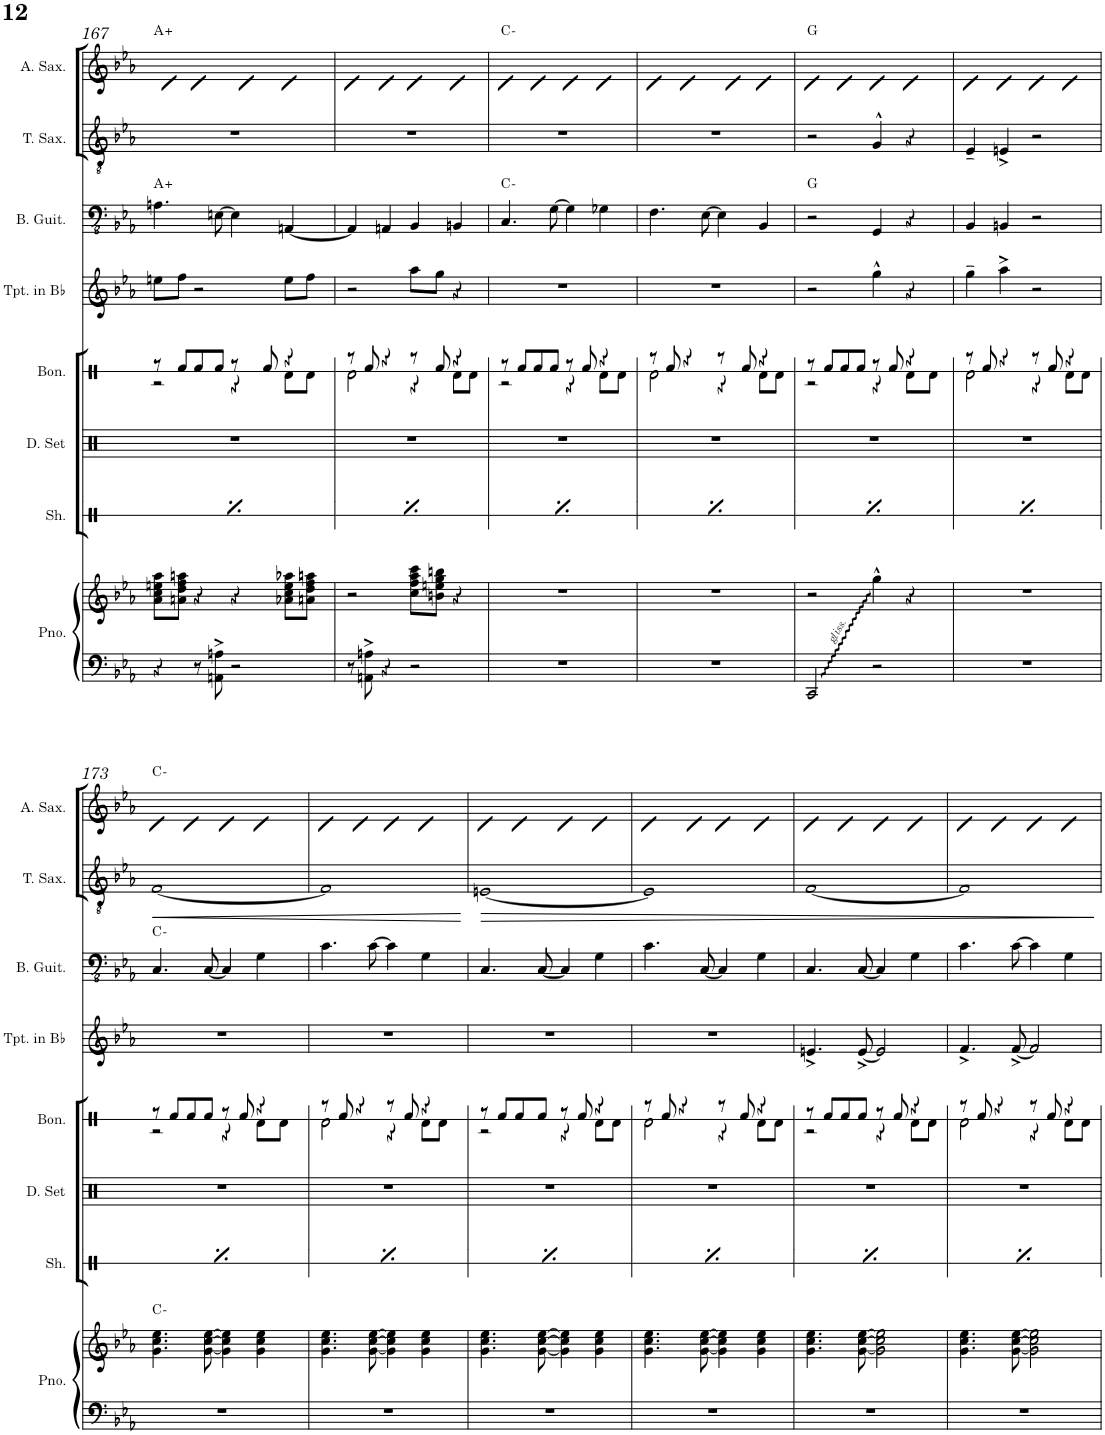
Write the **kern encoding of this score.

**kern	**kern	**harte	**kern	**kern	**kern	**kern	**kern	**harte	**kern	**dynam	**kern	**harte
*part8	*part8	*part8	*part7	*part6	*part5	*part4	*part3	*part3	*part2	*part2	*part1	*part1
*staff9	*staff8	*	*staff7	*staff6	*staff5	*staff4	*staff3	*	*staff2	*staff2	*staff1	*
*I"Piano	*	*	*I"Shaker	*I"Drumset	*I"Bongos	*I"Trumpet in Bb	*I"Bass Guitar	*	*I"Tenor Saxophone	*	*I"Alto Saxophone	*
*I'Pno.	*	*	*I'Sh.	*I'D. Set	*I'Bon.	*I'Tpt. in Bb	*I'B. Guit.	*	*I'T. Sax.	*	*I'A. Sax.	*
!!LO:PB:g=z
*clefF4	*clefG2	*	*clefX	*clefX	*clefX	*clefG2	*clefFv4	*	*clefGv2	*	*clefG2	*
*	*	*	*	*	*	*Trd1c2	*	*	*Trd8c14	*	*Trd5c9	*
*k[b-e-a-]	*k[b-e-a-]	*	*k[]	*k[]	*k[]	*k[b-e-a-]	*k[b-e-a-]	*	*k[b-e-a-]	*	*k[b-e-a-]	*
*M4/4	*M4/4	*	*M4/4	*M4/4	*M4/4	*M4/4	*M4/4	*	*M4/4	*	*M4/4	*
=167	=167	=167	=167	=167	=167	=167	=167	=167	=167	=167	=167	=167
*	*	*	*	*	*^	*	*	*	*	*	*^	*
4r	8a-\ 8cc\ 8een\ 8aa-\L	.	4Re/	1r	8r	2r	8een\L	4.AAn\	A:aug	1r	.	8en!L	4d	A:aug
.	8an\ 8dd\ 8ff\ 8aan\J	.	.	.	8Rf/L	.	8ff\J	.	.	.	.	8Bn!	.	.
8r	4r	.	8Re/L	.	8Rf/	.	2r	.	.	.	.	8c#X!	4d	.
8AAn\^ 8An\^	.	.	8Re/J	.	8Rf/J	.	.	[8EEn\	.	.	.	8d!J	.	.
2r	4r	.	4Re/	.	8r	4r	.	4EE\]	.	.	.	16e!LL	4d	.
.	.	.	.	.	.	.	.	.	.	.	.	16f#X!	.	.
.	.	.	.	.	8Rf/	.	.	.	.	.	.	16g!	.	.
.	.	.	.	.	.	.	.	.	.	.	.	16an!JJ	.	.
.	8a-X\ 8cc\ 8ee\ 8aa-X\L	.	8Re/L	.	4r	8Rd\L	8ee\L	[4AAAn/	.	.	.	16bn!LL	4d	.
.	.	.	.	.	.	.	.	.	.	.	.	16dd!	.	.
.	8an\ 8dd\ 8ff\ 8aan\J	.	8Re/J	.	.	8Rd\J	8ff\J	.	.	.	.	16een!	.	.
.	.	.	.	.	.	.	.	.	.	.	.	16gg!JJ	.	.
=168	=168	=168	=168	=168	=168	=168	=168	=168	=168	=168	=168	=168	=168	=168
8r	2r	.	4Re/	1r	8r	2Rd\	2r	4AAA/]	.	1r	.	4.gg!	4d	.
8AAn\^ 8An\^	.	.	.	.	8Rf/	.	.	.	.	.	.	.	.	.
4r	.	.	8Re/L	.	4r	.	.	4AAAn/	.	.	.	.	4d	.
.	.	.	8Re/J	.	.	.	.	.	.	.	.	8een!	.	.
2r	8cc\ 8ff\ 8aa-\ 8ccc\L	.	4Re/	.	8r	4r	8aa-\L	4BBB-/	.	.	.	8dd!L	4d	.
.	8bn\ 8een\ 8gg\ 8bbn\J	.	.	.	8Rf/	.	8gg\J	.	.	.	.	8bn!	.	.
.	4r	.	8Re/L	.	4r	8Rd\L	4r	4BBBn/	.	.	.	8an!	4d	.
.	.	.	8Re/J	.	.	8Rd\J	.	.	.	.	.	8en!J	.	.
=169	=169	=169	=169	=169	=169	=169	=169	=169	=169	=169	=169	=169	=169	=169
1r	1r	.	4Re/	1r	8r	2r	1r	4.CC/	C:min	1r	.	4f!	4d	C:min
.	.	.	.	.	8Rf/L	.	.	.	.	.	.	.	.	.
.	.	.	8Re/L	.	8Rf/	.	.	.	.	.	.	8a-!L	4d	.
.	.	.	8Re/J	.	8Rf/J	.	.	[8GG\	.	.	.	8f!J	.	.
.	.	.	4Re/	.	8r	4r	.	4GG\]	.	.	.	8g!L	4d	.
.	.	.	.	.	8Rf/	.	.	.	.	.	.	8e-!	.	.
.	.	.	8Re/L	.	4r	8Rd\L	.	4GG-X\	.	.	.	8c!	4d	.
.	.	.	8Re/J	.	.	8Rd\J	.	.	.	.	.	8g!J	.	.
=170	=170	=170	=170	=170	=170	=170	=170	=170	=170	=170	=170	=170	=170	=170
1r	1r	.	4Re/	1r	8r	2Rd\	1r	4.FF\	.	1r	.	8f!L	4d	.
.	.	.	.	.	8Rf/	.	.	.	.	.	.	8d!	.	.
.	.	.	8Re/L	.	4r	.	.	.	.	.	.	8c!	4d	.
.	.	.	8Re/J	.	.	.	.	[8EE-\	.	.	.	8f!J	.	.
.	.	.	4Re/	.	8r	4r	.	4EE-\]	.	.	.	8e-!L	4d	.
.	.	.	.	.	8Rf/	.	.	.	.	.	.	8c!	.	.
.	.	.	8Re/L	.	4r	8Rd\L	.	4BBB-/	.	.	.	8B-!	4d	.
.	.	.	8Re/J	.	.	8Rd\J	.	.	.	.	.	8e-!J	.	.
=171	=171	=171	=171	=171	=171	=171	=171	=171	=171	=171	=171	=171	=171	=171
2CC/	2r	.	4Re/	1r	8r	2r	2r	2r	G:maj	2r	.	8A-!L	4d	G:maj
.	.	.	.	.	8Rf/L	.	.	.	.	.	.	8G!J	.	.
.	.	.	8Re/L	.	8Rf/	.	.	.	.	.	.	4F!	4d	.
.	.	.	8Re/J	.	8Rf/J	.	.	.	.	.	.	.	.	.
2r	4gg^^\	.	4Re/	.	8r	4r	4gg^^\	4GGG/	.	4G^^/	.	4B-!	4d	.
.	.	.	.	.	8Rf/	.	.	.	.	.	.	.	.	.
*	*	*	*	*	*	*	*	*	*	*	*	*Xbrackettup	*	*
.	4r	.	8Re/L	.	4r	8Rd\L	4r	4r	.	4r	.	12Bn!L	4d	.
.	.	.	.	.	.	.	.	.	.	.	.	12c!	.	.
.	.	.	8Re/J	.	.	8Rd\J	.	.	.	.	.	.	.	.
.	.	.	.	.	.	.	.	.	.	.	.	12e-!J	.	.
=172	=172	=172	=172	=172	=172	=172	=172	=172	=172	=172	=172	=172	=172	=172
1r	1r	.	4Re/	1r	8r	2Rd\	4gg~\	4BBB-/	.	4E-~/	.	8f!L	4d	.
.	.	.	.	.	8Rf/	.	.	.	.	.	.	8f#X!	.	.
.	.	.	8Re/L	.	4r	.	4aa-^\	4BBBn/	.	4En^/	.	8g!	4d	.
.	.	.	8Re/J	.	.	.	.	.	.	.	.	8b-!J	.	.
.	.	.	4Re/	.	8r	4r	2r	2r	.	2r	.	4cc!	4d	.
.	.	.	.	.	8Rf/	.	.	.	.	.	.	.	.	.
.	.	.	8Re/L	.	4r	8Rd\L	.	.	.	.	.	4ryy	4d	.
.	.	.	8Re/J	.	.	8Rd\J	.	.	.	.	.	.	.	.
!!LO:LB:g=z	!!
=173	=173	=173	=173	=173	=173	=173	=173	=173	=173	=173	=173	=173	=173	=173
!	!	!	!	!	!	!	!	!	!	!	!LO:HP:b	!	!	!
1r	4.g\ 4.cc\ 4.ee-\	C:min	4Re/	1r	8r	2r	1r	4.CC/	C:min	[1F	<	2ryy	4d	C:min
.	.	.	.	.	8Rf/L	.	.	.	.	.	.	.	.	.
.	.	.	8Re/L	.	8Rf/	.	.	.	.	.	.	.	4d	.
.	[8g\ [8cc\ [8ee-\	.	8Re/J	.	8Rf/J	.	.	[8CC/	.	.	.	.	.	.
.	4g\] 4cc\] 4ee-\]	.	4Re/	.	8r	4r	.	4CC/]	.	.	.	4ryy	4d	.
.	.	.	.	.	8Rf/	.	.	.	.	.	.	.	.	.
.	4g\ 4cc\ 4ee-\	.	8Re/L	.	4r	8Rd\L	.	4GG\	.	.	.	16cc!LL	4d	.
.	.	.	.	.	.	.	.	.	.	.	.	16een!	.	.
.	.	.	8Re/J	.	.	8Rd\J	.	.	.	.	.	16gg!	.	.
.	.	.	.	.	.	.	.	.	.	.	.	[16ff!JJ	.	.
=174	=174	=174	=174	=174	=174	=174	=174	=174	=174	=174	=174	=174	=174	=174
1r	4.g\ 4.cc\ 4.ee-\	.	4Re/	1r	8r	2Rd\	1r	4.C\	.	1F]	.	2.ff!_	4d	.
.	.	.	.	.	8Rf/	.	.	.	.	.	.	.	.	.
.	.	.	8Re/L	.	4r	.	.	.	.	.	.	.	4d	.
.	[8g\ [8cc\ [8ee-\	.	8Re/J	.	.	.	.	[8C\	.	.	.	.	.	.
.	4g\] 4cc\] 4ee-\]	.	4Re/	.	8r	4r	.	4C\]	.	.	.	.	4d	.
.	.	.	.	.	8Rf/	.	.	.	.	.	.	.	.	.
.	4g\ 4cc\ 4ee-\	.	8Re/L	.	4r	8Rd\L	.	4GG\	.	.	.	8ff!L]	4d	.
.	.	.	8Re/J	.	.	8Rd\J	.	.	.	.	.	16dd!L	.	.
.	.	.	.	.	.	.	.	.	.	.	.	16cc!JJ	.	.
*	*	*	*	*	*v	*v	*	*	*	*	*	*v	*v	*
.	.	.	.	.	.	.	.	.	.	[	.	.
=175	=175	=175	=175	=175	=175	=175	=175	=175	=175	=175	=175	=175
*	*	*	*	*	*^	*	*	*	*	*	*	*
!	!	!	!	!	!	!	!	!	!	!	!LO:HP:b	!	!
*	*	*	*	*	*	*	*	*	*	*	*	*^	*
1r	4.g\ 4.cc\ 4.ee-\	.	4Re/	1r	8r	2r	1r	4.CC/	.	[1En	>	4b-!	4d	.
.	.	.	.	.	8Rf/L	.	.	.	.	.	.	.	.	.
.	.	.	8Re/L	.	8Rf/	.	.	.	.	.	.	16dd!LL	4d	.
.	.	.	.	.	.	.	.	.	.	.	.	16cc#X!	.	.
.	[8g\ [8cc\ [8ee-\	.	8Re/J	.	8Rf/J	.	.	[8CC/	.	.	.	16dd!	.	.
.	.	.	.	.	.	.	.	.	.	.	.	16cc#!JJ	.	.
.	4g\] 4cc\] 4ee-\]	.	4Re/	.	8r	4r	.	4CC/]	.	.	.	8b-!L	4d	.
.	.	.	.	.	8Rf/	.	.	.	.	.	.	8a-!	.	.
.	4g\ 4cc\ 4ee-\	.	8Re/L	.	4r	8Rd\L	.	4GG\	.	.	.	8g!	4d	.
.	.	.	8Re/J	.	.	8Rd\J	.	.	.	.	.	8g-X!J	.	.
=176	=176	=176	=176	=176	=176	=176	=176	=176	=176	=176	=176	=176	=176	=176
1r	4.g\ 4.cc\ 4.ee-\	.	4Re/	1r	8r	2Rd\	1r	4.C\	.	1E]	.	8f!L	4d	.
.	.	.	.	.	8Rf/	.	.	.	.	.	.	8en!	.	.
.	.	.	8Re/L	.	4r	.	.	.	.	.	.	8e-X!	4d	.
.	[8g\ [8cc\ [8ee-\	.	8Re/J	.	.	.	.	[8CC/	.	.	.	8d-X!J	.	.
.	4g\] 4cc\] 4ee-\]	.	4Re/	.	8r	4r	.	4CC/]	.	.	.	8c!L	4d-	.
.	.	.	.	.	8Rf/	.	.	.	.	.	.	8Bn!	.	.
.	4g\ 4cc\ 4ee-\	.	8Re/L	.	4r	8Rd\L	.	4GG\	.	.	.	8B-X!	4d-	.
.	.	.	8Re/J	.	.	8Rd\J	.	.	.	.	.	8An!J	.	.
=177	=177	=177	=177	=177	=177	=177	=177	=177	=177	=177	=177	=177	=177	=177
1r	4.g\ 4.cc\ 4.ee-\	.	4Re/	1r	8r	2r	4.en^/	4.CC/	.	[1F	.	8F!L	4d	.
.	.	.	.	.	8Rf/L	.	.	.	.	.	.	8G!	.	.
.	.	.	8Re/L	.	8Rf/	.	.	.	.	.	.	8A-!	4d	.
.	[8g\ [8cc\ [8ee-\	.	8Re/J	.	8Rf/J	.	[8e^/	[8CC/	.	.	.	8F!J	.	.
.	2g\] 2cc\] 2ee-\]	.	4Re/	.	8r	4r	2e/]	4CC/]	.	.	.	8G!L	4d	.
.	.	.	.	.	8Rf/	.	.	.	.	.	.	8A-!	.	.
.	.	.	8Re/L	.	4r	8Rd\L	.	4GG\	.	.	.	8B-!	4d	.
.	.	.	8Re/J	.	.	8Rd\J	.	.	.	.	.	8c!J	.	.
=178	=178	=178	=178	=178	=178	=178	=178	=178	=178	=178	=178	=178	=178	=178
1r	4.g\ 4.cc\ 4.ee-\	.	4Re/	1r	8r	2Rd\	4.f^/	4.C\	.	1F]	.	8Bn!L	4d	.
.	.	.	.	.	8Rf/	.	.	.	.	.	.	8c!	.	.
.	.	.	8Re/L	.	4r	.	.	.	.	.	.	8g!	4d	.
.	[8g\ [8cc\ [8ee-\	.	8Re/J	.	.	.	[8f^/	[8C\	.	.	.	8en!J	.	.
.	2g\] 2cc\] 2ee-\]	.	4Re/	.	8r	4r	2f/]	4C\]	.	.	.	8f!L	4d	.
.	.	.	.	.	8Rf/	.	.	.	.	.	.	8g!	.	.
.	.	.	8Re/L	.	4r	8Rd\L	.	4GG\	.	.	.	8a-!	4d	.
.	.	.	8Re/J	.	.	8Rd\J	.	.	.	.	.	8b-!J	.	.
*	*	*	*	*	*v	*v	*	*	*	*	*	*v	*v	*
.	.	.	.	.	.	.	.	.	.	]	.	.
=	=	=	=	=	=	=	=	=	=	=	=	=
*-	*-	*-	*-	*-	*-	*-	*-	*-	*-	*-	*-	*-
